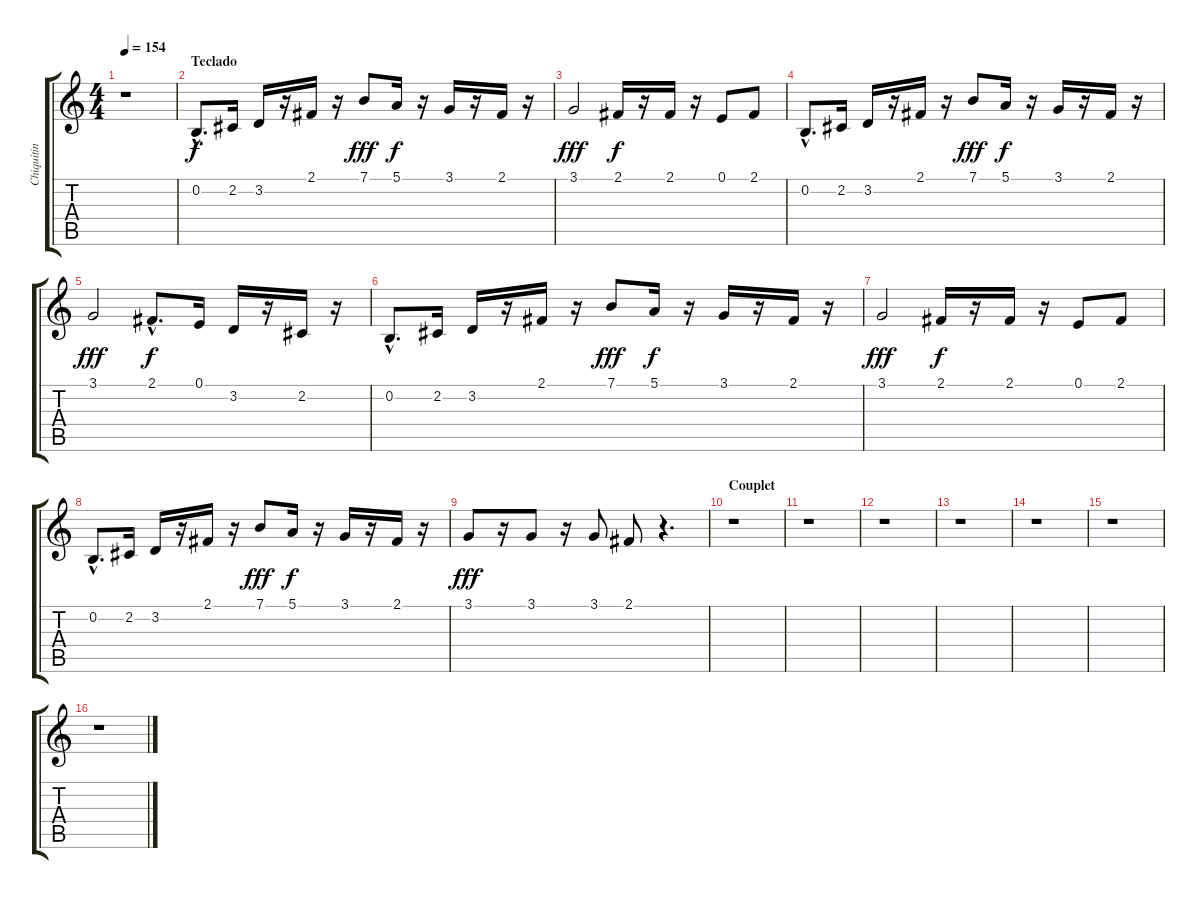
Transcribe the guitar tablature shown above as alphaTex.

\track ("Chiquitin" "Chiquitin") {instrument trumpet}
\staff {score tabs}
\tuning (E4 B3 G3 D3 A2 E2) {hide}
\ts (4 4)
\tempo 154
\clef g2
\ks c
r.1{dy f instrument trumpet} |
\section ("" "Teclado")
0.2{hac}.8{d} 2.2.16 3.2.16 r.16 2.1.16 r.16 7.1.8{dy fff} 5.1.16{dy f} r.16 3.1.16 r.16 2.1.16 r.16 |
3.1.2{dy fff} 2.1.16{dy f} r.16 2.1.16 r.16 0.1.8 2.1.8 |
0.2{hac}.8{d} 2.2.16 3.2.16 r.16 2.1.16 r.16 7.1.8{dy fff} 5.1.16{dy f} r.16 3.1.16 r.16 2.1.16 r.16 |
3.1.2{dy fff} 2.1{hac}.8{d dy f} 0.1.16 3.2.16 r.16 2.2.16 r.16 |
0.2{hac}.8{d} 2.2.16 3.2.16 r.16 2.1.16 r.16 7.1.8{dy fff} 5.1.16{dy f} r.16 3.1.16 r.16 2.1.16 r.16 |
3.1.2{dy fff} 2.1.16{dy f} r.16 2.1.16 r.16 0.1.8 2.1.8 |
0.2{hac}.8{d} 2.2.16 3.2.16 r.16 2.1.16 r.16 7.1.8{dy fff} 5.1.16{dy f} r.16 3.1.16 r.16 2.1.16 r.16 |
3.1.8{dy fff} r.16 3.1.8 r.16 3.1.8 2.1.8 r.4{d} |
\section ("" "Couplet")
r.1 |
r.1 |
r.1 |
r.1 |
r.1 |
r.1 |
r.1
